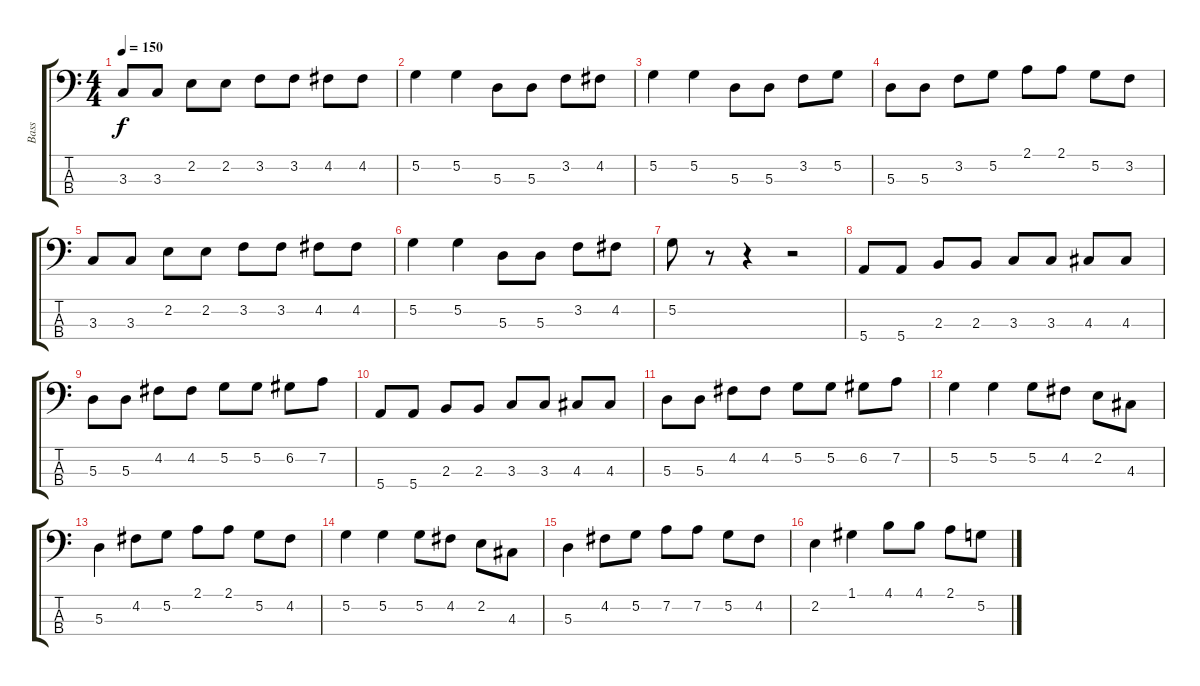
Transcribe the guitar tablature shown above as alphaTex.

\track ("Bass" "Bass") {instrument electricbassfinger}
\staff {score tabs}
\tuning (G2 D2 A1 E1) {hide}
\ts (4 4)
\tempo 150
\clef f4
\ks c
3.3.8{dy f} 3.3.8 2.2.8 2.2.8 3.2.8 3.2.8 4.2.8 4.2.8 |
5.2.4 5.2.4 5.3.8 5.3.8 3.2.8 4.2.8 |
5.2.4 5.2.4 5.3.8 5.3.8 3.2.8 5.2.8 |
5.3.8 5.3.8 3.2.8 5.2.8 2.1.8 2.1.8 5.2.8 3.2.8 |
3.3.8 3.3.8 2.2.8 2.2.8 3.2.8 3.2.8 4.2.8 4.2.8 |
5.2.4 5.2.4 5.3.8 5.3.8 3.2.8 4.2.8 |
5.2.8 r.8 r.4 r.2 |
5.4.8 5.4.8 2.3.8 2.3.8 3.3.8 3.3.8 4.3.8 4.3.8 |
5.3.8 5.3.8 4.2.8 4.2.8 5.2.8 5.2.8 6.2.8 7.2.8 |
5.4.8 5.4.8 2.3.8 2.3.8 3.3.8 3.3.8 4.3.8 4.3.8 |
5.3.8 5.3.8 4.2.8 4.2.8 5.2.8 5.2.8 6.2.8 7.2.8 |
5.2.4 5.2.4 5.2.8 4.2.8 2.2.8 4.3.8 |
5.3.4 4.2.8 5.2.8 2.1.8 2.1.8 5.2.8 4.2.8 |
5.2.4 5.2.4 5.2.8 4.2.8 2.2.8 4.3.8 |
5.3.4 4.2.8 5.2.8 7.2.8 7.2.8 5.2.8 4.2.8 |
2.2.4 1.1.4 4.1.8 4.1.8 2.1.8 5.2.8
